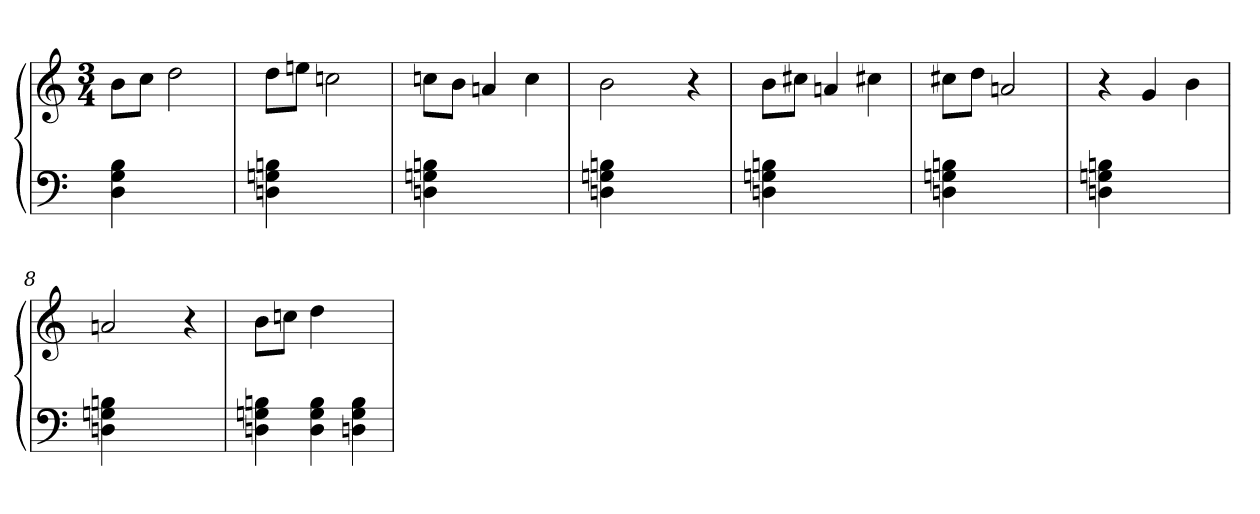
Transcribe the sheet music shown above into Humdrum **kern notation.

**kern	**kern
*part2	*part1
*staff2	*staff1
*	*M3/4
=1	=1
4G 4B 4D	8bL
.	8ccJ
2ryy	2dd
=2	=2
4Gn 4Bn 4Dn	8ddL
.	8eenJ
2ryy	2ccn
=3	=3
4Gn 4Bn 4Dn	8ccnL
.	8bJ
2ryy	4an
.	4cc
=4	=4
4Gn 4Bn 4Dn	2b
2ryy	.
.	4r
=5	=5
4Gn 4Bn 4Dn	8bL
.	8cc#XJ
2ryy	4an
.	4cc#X
=6	=6
4Gn 4Bn 4Dn	8cc#XL
.	8ddJ
2ryy	2an
=7	=7
4Gn 4Bn 4Dn	4r
2ryy	4g
.	4b
=8	=8
4Gn 4Bn 4Dn	2an
2ryy	.
.	4r
=9	=9
4Gn 4Bn 4Dn	8bL
.	8ccnJ
4G 4B 4D	4dd
4G 4B 4Dn	4ryy
=	=
*-	*-
